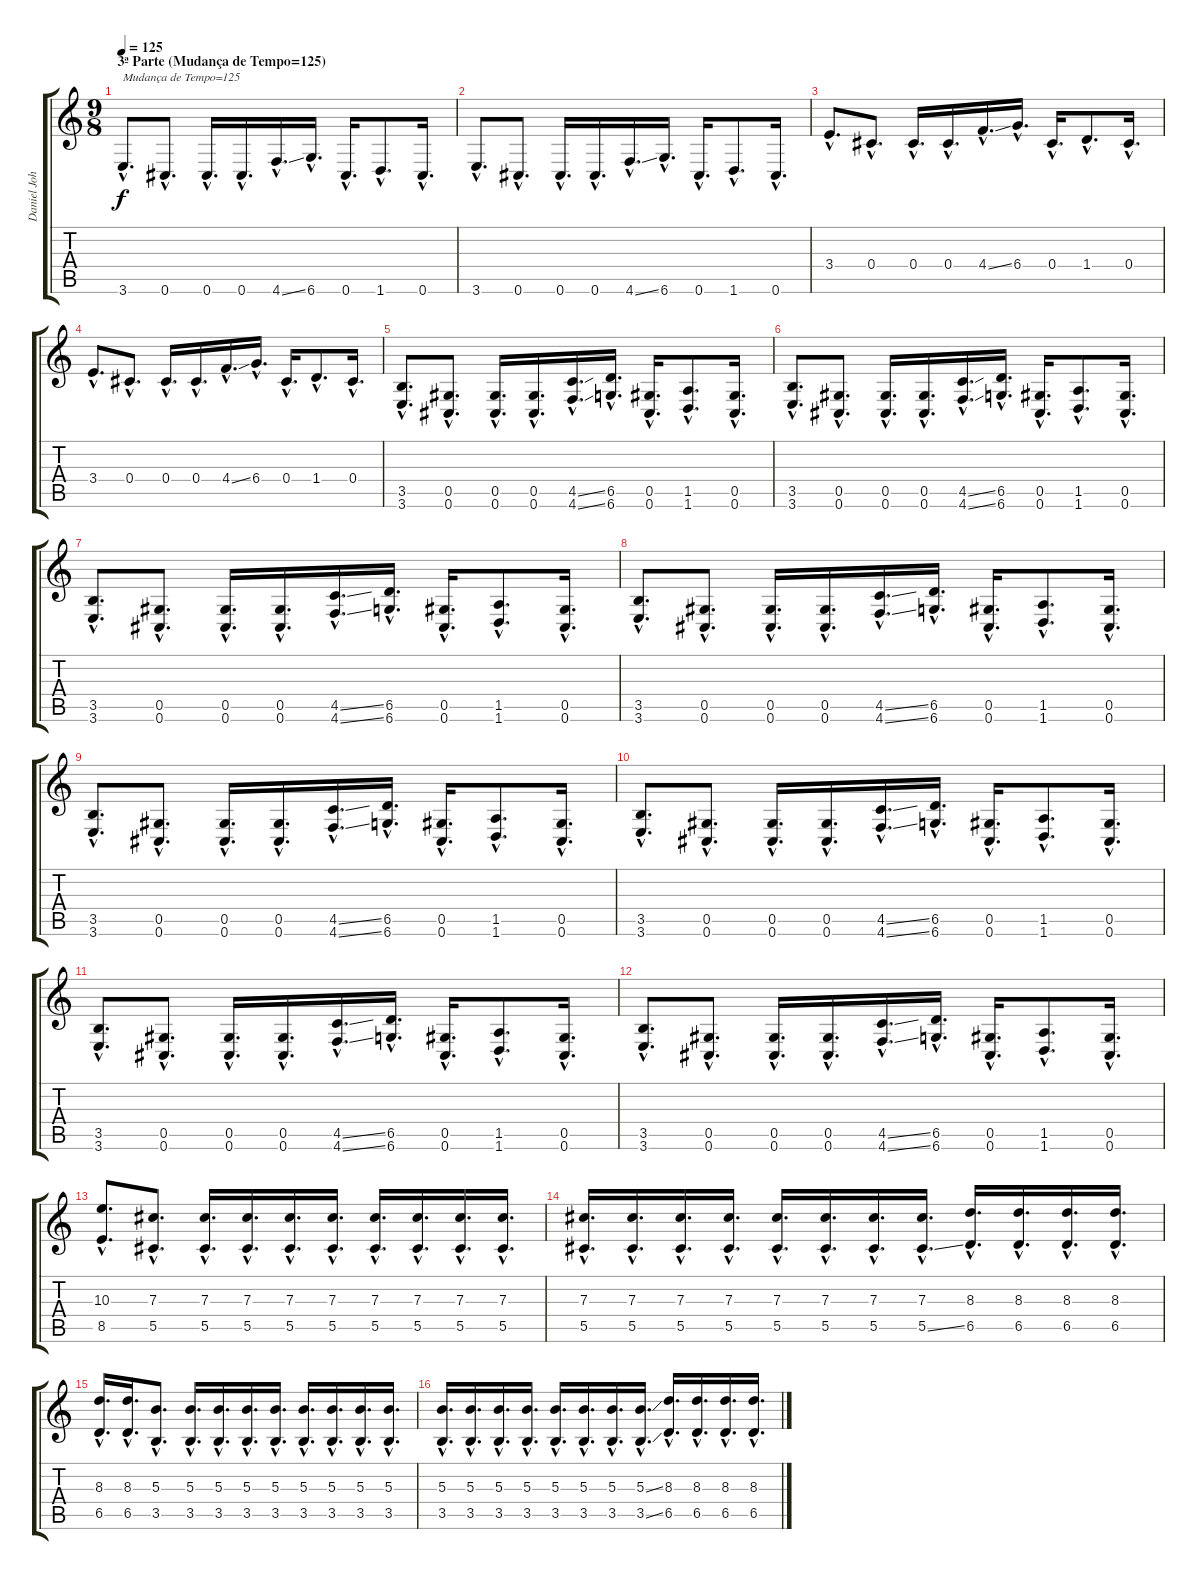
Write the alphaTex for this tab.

\track ("Daniel Johns" "Daniel Joh") {instrument distortionguitar}
\staff {score tabs}
\tuning (Eb4 Bb3 Gb3 Db3 Ab2 Db2) {hide}
\ts (9 8)
\section ("" "3ª Parte (Mudança de Tempo=125)")
\tempo 125
\clef g2
\ks c
3.6{hac}.8{d txt "Mudança de Tempo=125" dy f} 0.6{hac}.8{d} 0.6{hac}.16{d} 0.6{hac}.16{d} 4.6{ss hac}.16{d} 6.6{hac}.16{d} 0.6{hac}.16{d} 1.6{hac}.8{d} 0.6{hac}.16{d} |
3.6{hac}.8{d} 0.6{hac}.8{d} 0.6{hac}.16{d} 0.6{hac}.16{d} 4.6{ss hac}.16{d} 6.6{hac}.16{d} 0.6{hac}.16{d} 1.6{hac}.8{d} 0.6{hac}.16{d} |
3.4{hac}.8{d} 0.4{hac}.8{d} 0.4{hac}.16{d} 0.4{hac}.16{d} 4.4{ss hac}.16{d} 6.4{hac}.16{d} 0.4{hac}.16{d} 1.4{hac}.8{d} 0.4{hac}.16{d} |
3.4{hac}.8{d} 0.4{hac}.8{d} 0.4{hac}.16{d} 0.4{hac}.16{d} 4.4{ss hac}.16{d} 6.4{hac}.16{d} 0.4{hac}.16{d} 1.4{hac}.8{d} 0.4{hac}.16{d} |
(3.5{hac} 3.6{hac}).8{d} (0.5{hac} 0.6{hac}).8{d} (0.5{hac} 0.6{hac}).16{d} (0.5{hac} 0.6{hac}).16{d} (4.5{ss hac} 4.6{ss hac}).16{d} (6.5{hac} 6.6{hac}).16{d} (0.5{hac} 0.6{hac}).16{d} (1.5{hac} 1.6{hac}).8{d} (0.5{hac} 0.6{hac}).16{d} |
(3.5{hac} 3.6{hac}).8{d} (0.5{hac} 0.6{hac}).8{d} (0.5{hac} 0.6{hac}).16{d} (0.5{hac} 0.6{hac}).16{d} (4.5{ss hac} 4.6{ss hac}).16{d} (6.5{hac} 6.6{hac}).16{d} (0.5{hac} 0.6{hac}).16{d} (1.5{hac} 1.6{hac}).8{d} (0.5{hac} 0.6{hac}).16{d} |
(3.5{hac} 3.6{hac}).8{d} (0.5{hac} 0.6{hac}).8{d} (0.5{hac} 0.6{hac}).16{d} (0.5{hac} 0.6{hac}).16{d} (4.5{ss hac} 4.6{ss hac}).16{d} (6.5{hac} 6.6{hac}).16{d} (0.5{hac} 0.6{hac}).16{d} (1.5{hac} 1.6{hac}).8{d} (0.5{hac} 0.6{hac}).16{d} |
(3.5{hac} 3.6{hac}).8{d} (0.5{hac} 0.6{hac}).8{d} (0.5{hac} 0.6{hac}).16{d} (0.5{hac} 0.6{hac}).16{d} (4.5{ss hac} 4.6{ss hac}).16{d} (6.5{hac} 6.6{hac}).16{d} (0.5{hac} 0.6{hac}).16{d} (1.5{hac} 1.6{hac}).8{d} (0.5{hac} 0.6{hac}).16{d} |
(3.5{hac} 3.6{hac}).8{d} (0.5{hac} 0.6{hac}).8{d} (0.5{hac} 0.6{hac}).16{d} (0.5{hac} 0.6{hac}).16{d} (4.5{ss hac} 4.6{ss hac}).16{d} (6.5{hac} 6.6{hac}).16{d} (0.5{hac} 0.6{hac}).16{d} (1.5{hac} 1.6{hac}).8{d} (0.5{hac} 0.6{hac}).16{d} |
(3.5{hac} 3.6{hac}).8{d} (0.5{hac} 0.6{hac}).8{d} (0.5{hac} 0.6{hac}).16{d} (0.5{hac} 0.6{hac}).16{d} (4.5{ss hac} 4.6{ss hac}).16{d} (6.5{hac} 6.6{hac}).16{d} (0.5{hac} 0.6{hac}).16{d} (1.5{hac} 1.6{hac}).8{d} (0.5{hac} 0.6{hac}).16{d} |
(3.5{hac} 3.6{hac}).8{d} (0.5{hac} 0.6{hac}).8{d} (0.5{hac} 0.6{hac}).16{d} (0.5{hac} 0.6{hac}).16{d} (4.5{ss hac} 4.6{ss hac}).16{d} (6.5{hac} 6.6{hac}).16{d} (0.5{hac} 0.6{hac}).16{d} (1.5{hac} 1.6{hac}).8{d} (0.5{hac} 0.6{hac}).16{d} |
(3.5{hac} 3.6{hac}).8{d} (0.5{hac} 0.6{hac}).8{d} (0.5{hac} 0.6{hac}).16{d} (0.5{hac} 0.6{hac}).16{d} (4.5{ss hac} 4.6{ss hac}).16{d} (6.5{hac} 6.6{hac}).16{d} (0.5{hac} 0.6{hac}).16{d} (1.5{hac} 1.6{hac}).8{d} (0.5{hac} 0.6{hac}).16{d} |
(10.3{hac} 8.5{hac}).8{d} (7.3{hac} 5.5{hac}).8{d} (7.3{hac} 5.5{hac}).16{d} (7.3{hac} 5.5{hac}).16{d} (7.3{hac} 5.5{hac}).16{d} (7.3{hac} 5.5{hac}).16{d} (7.3{hac} 5.5{hac}).16{d} (7.3{hac} 5.5{hac}).16{d} (7.3{hac} 5.5{hac}).16{d} (7.3{hac} 5.5{hac}).16{d} |
(7.3{hac} 5.5{hac}).16{d} (7.3{hac} 5.5{hac}).16{d} (7.3{hac} 5.5{hac}).16{d} (7.3{hac} 5.5{hac}).16{d} (7.3{hac} 5.5{hac}).16{d} (7.3{hac} 5.5{hac}).16{d} (7.3{hac} 5.5{hac}).16{d} (7.3{hac} 5.5{ss hac}).16{d} (8.3{hac} 6.5{hac}).16{d} (8.3{hac} 6.5{hac}).16{d} (8.3{hac} 6.5{hac}).16{d} (8.3{hac} 6.5{hac}).16{d} |
(8.3{hac} 6.5{hac}).16{d} (8.3{hac} 6.5{hac}).16{d} (5.3{hac} 3.5{hac}).8{d} (5.3{hac} 3.5{hac}).16{d} (5.3{hac} 3.5{hac}).16{d} (5.3{hac} 3.5{hac}).16{d} (5.3{hac} 3.5{hac}).16{d} (5.3{hac} 3.5{hac}).16{d} (5.3{hac} 3.5{hac}).16{d} (5.3{hac} 3.5{hac}).16{d} (5.3{hac} 3.5{hac}).16{d} |
(5.3{hac} 3.5{hac}).16{d} (5.3{hac} 3.5{hac}).16{d} (5.3{hac} 3.5{hac}).16{d} (5.3{hac} 3.5{hac}).16{d} (5.3{hac} 3.5{hac}).16{d} (5.3{hac} 3.5{hac}).16{d} (5.3{hac} 3.5{hac}).16{d} (5.3{ss hac} 3.5{ss hac}).16{d} (8.3{hac} 6.5{hac}).16{d} (8.3{hac} 6.5{hac}).16{d} (8.3{hac} 6.5{hac}).16{d} (8.3{hac} 6.5{hac}).16{d}
